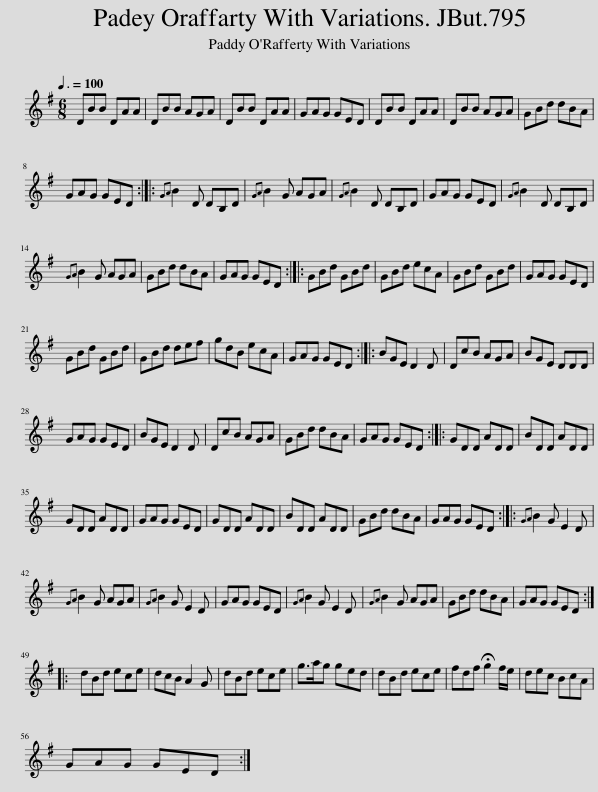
X:1
L:1/8
Q:3/8=100
M:6/8
I:linebreak $
K:G
V:1 treble
V:1
 DBB DAA | DBB AGA | DBB DAA | GAG GED | DBB DAA | %5
 DBB AGA | GBd dBA |$ GAG GED ::{GA} B2 D DB,D |{GA} B2 G AGA | %10
{GA} B2 D DB,D | GAG GED |{GA} B2 D DB,D |${GA} B2 G AGA | GBd dBA | %15
 GAG GED :: GBd GBd | GBd ecA | GBd GBd | GAG GED |$ %20
 GBd GBd | GBd def | gdB ecA | GAG GED :: BGE D2 D | %25
 DcB AGA | BGE DDD |$ GAG GED | BGE D2 D | DcB AGA | %30
 GBd dBA | GAG GED :: GDD ADD | BDD ADD |$ GDD ADD | %35
 GAG GED | GDD ADD | BDD ADD | GBd dBA | GAG GED :: %40
{GA} B2 G E2 D |${GA} B2 G AGA |{GA} B2 G E2 D | GAG GED |{GA} B2 G E2 D | %45
{GA} B2 G AGA | GBd dBA | GAG GED ::$ dBd ece | dcB A2 G | %50
 dBd ece | g>ag ged | dBd ece | fdf !fermata!g2 f/e/ | dec BcA |$ %55
 GAG GED :| %56
